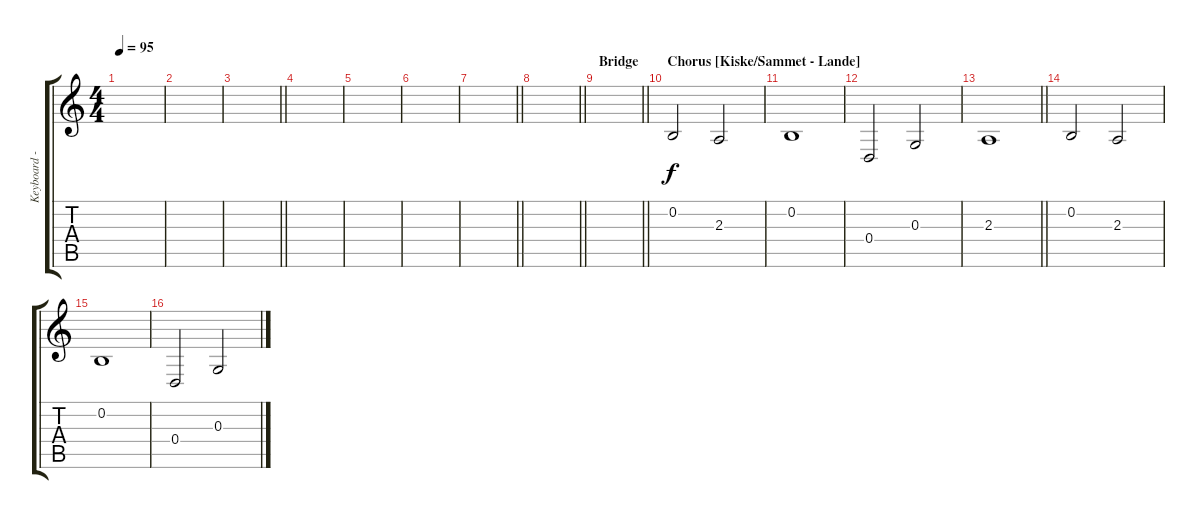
\track ("Keyboard - Lead (Miro)" "Keyboard -") {instrument flute}
\staff {score tabs}
\tuning (E4 B3 G3 D3 A2 E2) {hide}
\ts (4 4)
\tempo 95
\clef g2
\ks c
|
|
\barLineRight lightlight
|
|
|
|
\barLineRight lightlight
|
\barLineRight lightlight
|
\section ("" "Bridge")
\barLineRight lightlight
|
\section ("" "Chorus [Kiske/Sammet - Lande]")
0.2.2{volume 10} 2.3.2 |
0.2.1 |
0.4.2 0.3.2 |
\barLineRight lightlight
2.3.1 |
0.2.2 2.3.2 |
0.2.1 |
0.4.2 0.3.2
